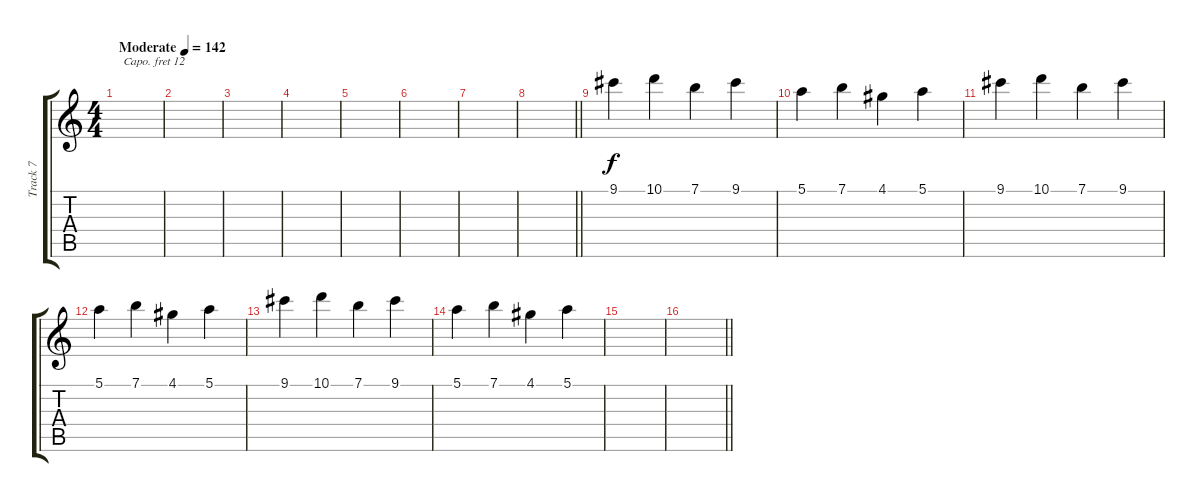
\track ("Track 7" "Track 7") {instrument glockenspiel}
\staff {score tabs}
\capo 12
\tuning (E4 B3 G3 D3 A2 E2) {hide}
\ts (4 4)
\tempo (142 "Moderate")
\clef g2
\ks c
|
|
|
|
|
|
|
\barLineRight lightlight
|
9.1.4 10.1.4 7.1.4 9.1.4 |
5.1.4 7.1.4 4.1.4 5.1.4 |
9.1.4 10.1.4 7.1.4 9.1.4 |
5.1.4 7.1.4 4.1.4 5.1.4 |
9.1.4 10.1.4 7.1.4 9.1.4 |
5.1.4 7.1.4 4.1.4 5.1.4 |
|
\barLineRight lightlight
